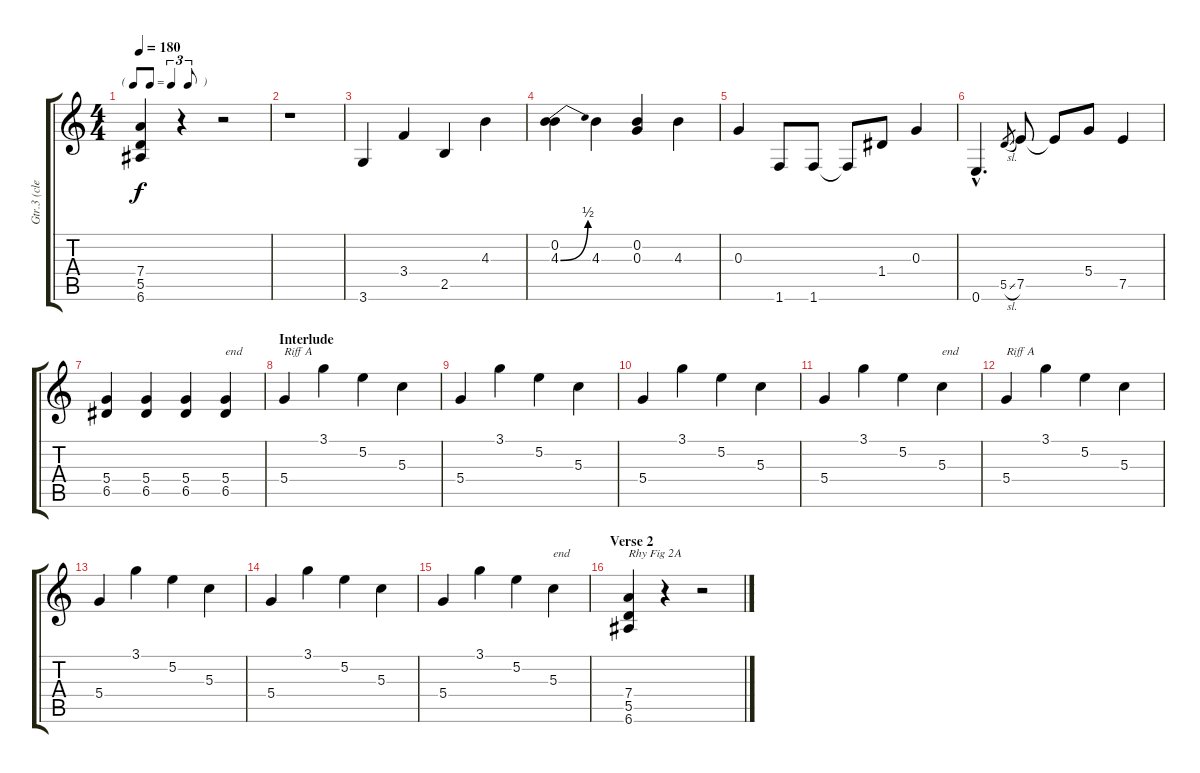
\track ("Gtr.3 (clean)" "Gtr.3 (cle") {instrument electricguitarjazz}
\staff {score tabs}
\tuning (E4 B3 G3 D3 A2 E2) {hide}
\ts (4 4)
\tf triplet8th
\tempo 180
\clef g2
\ks c
(7.4 5.5 6.6).4{dy f} r.4 r.2 |
r.1 |
3.6.4 3.4.4 2.5.4 4.3.4 |
(0.2 4.3{be (bend 0 0 60 2)}).4 4.3.4 (0.2 0.3).4 4.3.4 |
0.3.4 1.6.8 1.6.8 1.6{t}.8 1.4.8 0.3.4 |
0.6{hac}.4{d} 5.5{sl}.8{gr} 7.5.8 7.5{t}.8 5.4.8 7.5.4 |
(5.4 6.5).4 (5.4 6.5).4 (5.4 6.5).4 (5.4 6.5).4{txt "end"} |
\section ("" "Interlude")
5.4.4{txt "Riff A"} 3.1.4 5.2.4 5.3.4 |
5.4.4 3.1.4 5.2.4 5.3.4 |
5.4.4 3.1.4 5.2.4 5.3.4 |
5.4.4 3.1.4 5.2.4 5.3.4{txt "end"} |
5.4.4{txt "Riff A"} 3.1.4 5.2.4 5.3.4 |
5.4.4 3.1.4 5.2.4 5.3.4 |
5.4.4 3.1.4 5.2.4 5.3.4 |
5.4.4 3.1.4 5.2.4 5.3.4{txt "end"} |
\section ("" "Verse 2")
(7.4 5.5 6.6).4{txt "Rhy Fig 2A"} r.4 r.2
